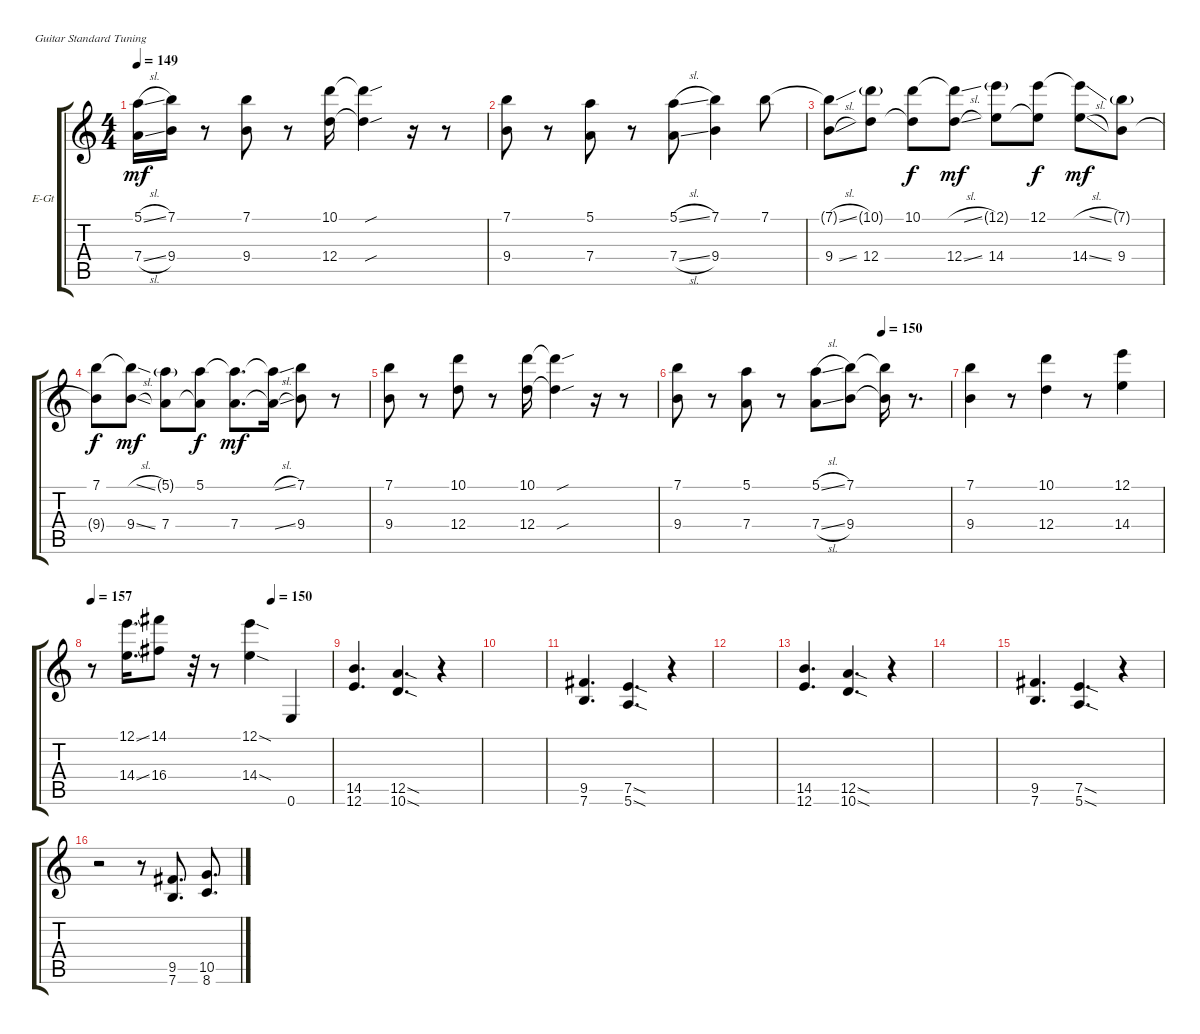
\defaultSystemsLayout 4
\bracketExtendMode groupsimilarinstruments
\firstSystemTrackNameOrientation horizontal
\otherSystemsTrackNameOrientation horizontal
\track ("Electric Guitar" "E-Gt") {instrument distortionguitar}
\staff {score tabs}
\tuning (E4 B3 G3 D3 A2 E2)
\ts (4 4)
\tempo 149
\clef g2
\ks c
(7.4{sl} 5.1{sl}).16{dy mf} (9.4 7.1).16 r.8 (9.4 7.1).8 r.8 (12.4 10.1).16 (12.4{sou t} 10.1{sou t}).4 r.16 r.8 |
(9.4 7.1).8 r.8 (7.4 5.1).8 r.8 (7.4{sl} 5.1{sl}).8 (9.4 7.1).4 7.1.8 |
(7.1{sl t} 9.4{sl}).8 (10.1{g} 12.4).8 (10.1 12.4{t}).8{dy f} (10.1{sl t} 12.4{sl}).8{dy mf} (12.1{g} 14.4).8 (12.1 14.4{t}).8{dy f} (12.1{sl t} 14.4{sl}).8{dy mf} (7.1{g} 9.4).8 |
(7.1 9.4{t}).8{dy f} (7.1{sl t} 9.4{sl}).8{dy mf} (5.1{g} 7.4).8 (5.1 7.4{t}).8{dy f} (5.1{t} 7.4).8{d dy mf} (5.1{sl t} 7.4{sl t}).16 (7.1 9.4).8 r.8 |
(9.4 7.1).8 r.8 (12.4 10.1).8 r.8 (12.4 10.1).16 (12.4{sou t} 10.1{sou t}).4 r.16 r.8 |
\tempo (150 0.75)
(9.4 7.1).8 r.8 (7.4 5.1).8 r.8 (7.4{sl} 5.1{sl}).8 (9.4 7.1).8 (9.4{t} 7.1{t}).16 r.8{d} |
(9.4 7.1).4 r.8 (12.4 10.1).4 r.8 (14.4 12.1).4 |
\tempo 157
\tempo (150 0.75)
r.8 (14.4{ss} 12.1{ss}).16{d} (16.4 14.1).8 r.32 r.8 (14.4{sod} 12.1{sod}).4 0.6.4 |
(12.6 14.5).4{d} (10.6{sod} 12.5{sod}).4{d} r.4 |
|
(7.6 9.5).4{d} (5.6{sod} 7.5{sod}).4{d} r.4 |
|
(12.6 14.5).4{d} (10.6{sod} 12.5{sod}).4{d} r.4 |
|
(7.6 9.5).4{d} (5.6{sod} 7.5{sod}).4{d} r.4 |
r.2 r.8 (7.6 9.5).8{d} (8.6 10.5).8{d}
